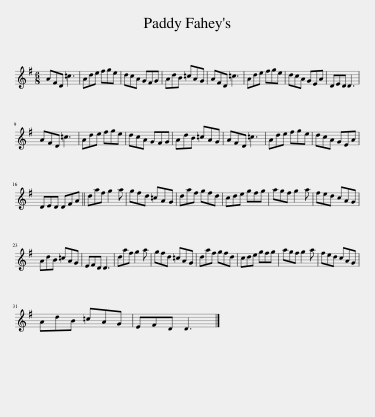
X:1
L:1/8
M:6/8
I:linebreak $
K:G
V:1 treble
V:1
 AFD =c3 | Ade fge | dcA GFG | AdB =cAG | AFD =c3 | %5
 Ade fge | dcA GEA | DED D3 |$ AFD =c3 | Ade fge | %10
 dcA GFG | AdB =cAG | AFD =c3 | Ade fge | dcA GEA |$ %15
 DED DFA || daf g2 a | gfd =cAG | daf gfd | cde gfg | %20
 agf g2 a | fed cAG |$ AdB =cAG | EFD D3 | daf g2 a | %25
 gfd =cAG | daf gfd | cde gfg | agf g2 a | fed cAG |$ %30
 AdB =cAG | EFD D3 |] %32
